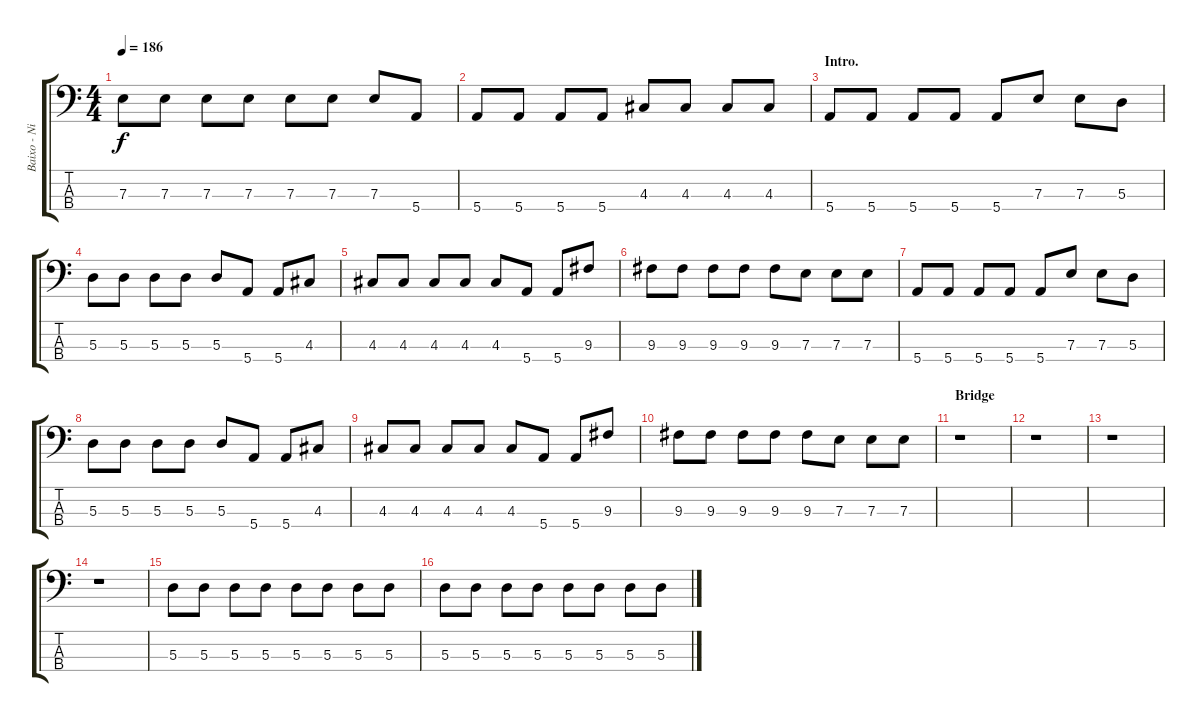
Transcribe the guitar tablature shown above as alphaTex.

\track ("Baixo - Nikola" "Baixo - Ni") {instrument electricbasspick}
\staff {score tabs}
\tuning (G2 D2 A1 E1) {hide}
\ts (4 4)
\tempo 186
\clef f4
\ks c
7.3.8{dy f} 7.3.8 7.3.8 7.3.8 7.3.8 7.3.8 7.3.8 5.4.8 |
5.4.8 5.4.8 5.4.8 5.4.8 4.3.8 4.3.8 4.3.8 4.3.8 |
\section ("" "Intro.")
5.4.8 5.4.8 5.4.8 5.4.8 5.4.8 7.3.8 7.3.8 5.3.8 |
5.3.8 5.3.8 5.3.8 5.3.8 5.3.8 5.4.8 5.4.8 4.3.8 |
4.3.8 4.3.8 4.3.8 4.3.8 4.3.8 5.4.8 5.4.8 9.3.8 |
9.3.8 9.3.8 9.3.8 9.3.8 9.3.8 7.3.8 7.3.8 7.3.8 |
5.4.8 5.4.8 5.4.8 5.4.8 5.4.8 7.3.8 7.3.8 5.3.8 |
5.3.8 5.3.8 5.3.8 5.3.8 5.3.8 5.4.8 5.4.8 4.3.8 |
4.3.8 4.3.8 4.3.8 4.3.8 4.3.8 5.4.8 5.4.8 9.3.8 |
9.3.8 9.3.8 9.3.8 9.3.8 9.3.8 7.3.8 7.3.8 7.3.8 |
\section ("" "Bridge")
r.1 |
r.1 |
r.1 |
r.1 |
5.3.8 5.3.8 5.3.8 5.3.8 5.3.8 5.3.8 5.3.8 5.3.8 |
5.3.8 5.3.8 5.3.8 5.3.8 5.3.8 5.3.8 5.3.8 5.3.8
